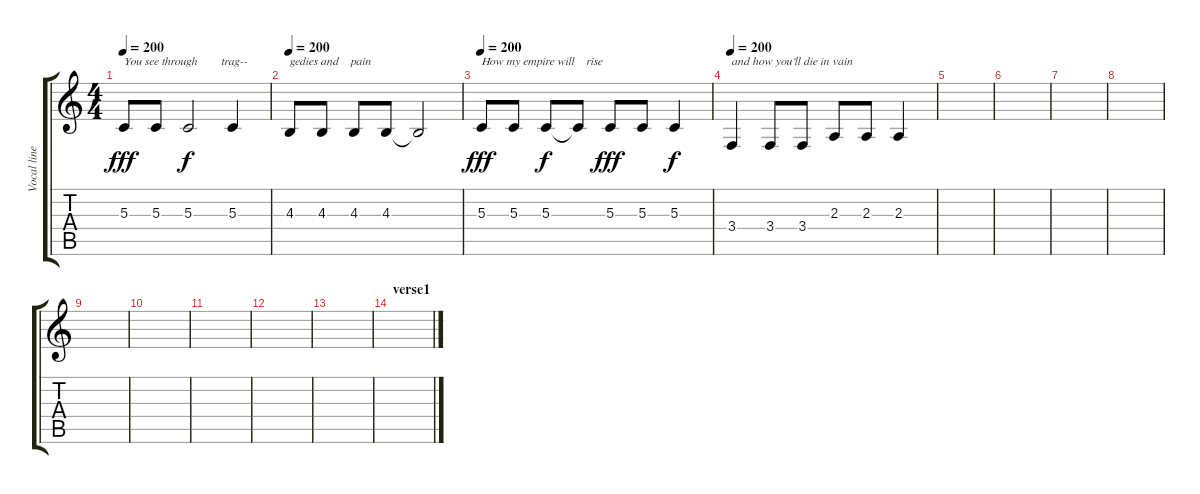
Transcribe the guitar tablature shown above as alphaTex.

\track ("Vocal line" "Vocal line") {instrument choiraahs}
\staff {score tabs}
\tuning (E4 B3 G3 D3 A2 E2) {hide}
\ts (4 4)
\tempo 200
\clef g2
\ks c
5.3.8{txt "You see through        trag--" dy fff} 5.3.8 5.3.2{dy f} 5.3.4 |
\tempo 200
4.3.8{txt "gedies and    pain"} 4.3.8 4.3.8 4.3.8 4.3{t}.2 |
\tempo 200
5.3.8{txt "How my empire will    rise " dy fff} 5.3.8 5.3.8{dy f} 5.3{t}.8 5.3.8{dy fff} 5.3.8 5.3.4{dy f} |
\tempo 200
3.4.4{txt "and how you’ll die in vain"} 3.4.8 3.4.8 2.3.8 2.3.8 2.3.4 |
|
|
|
|
|
|
|
|
|
\section ("" "verse1")
